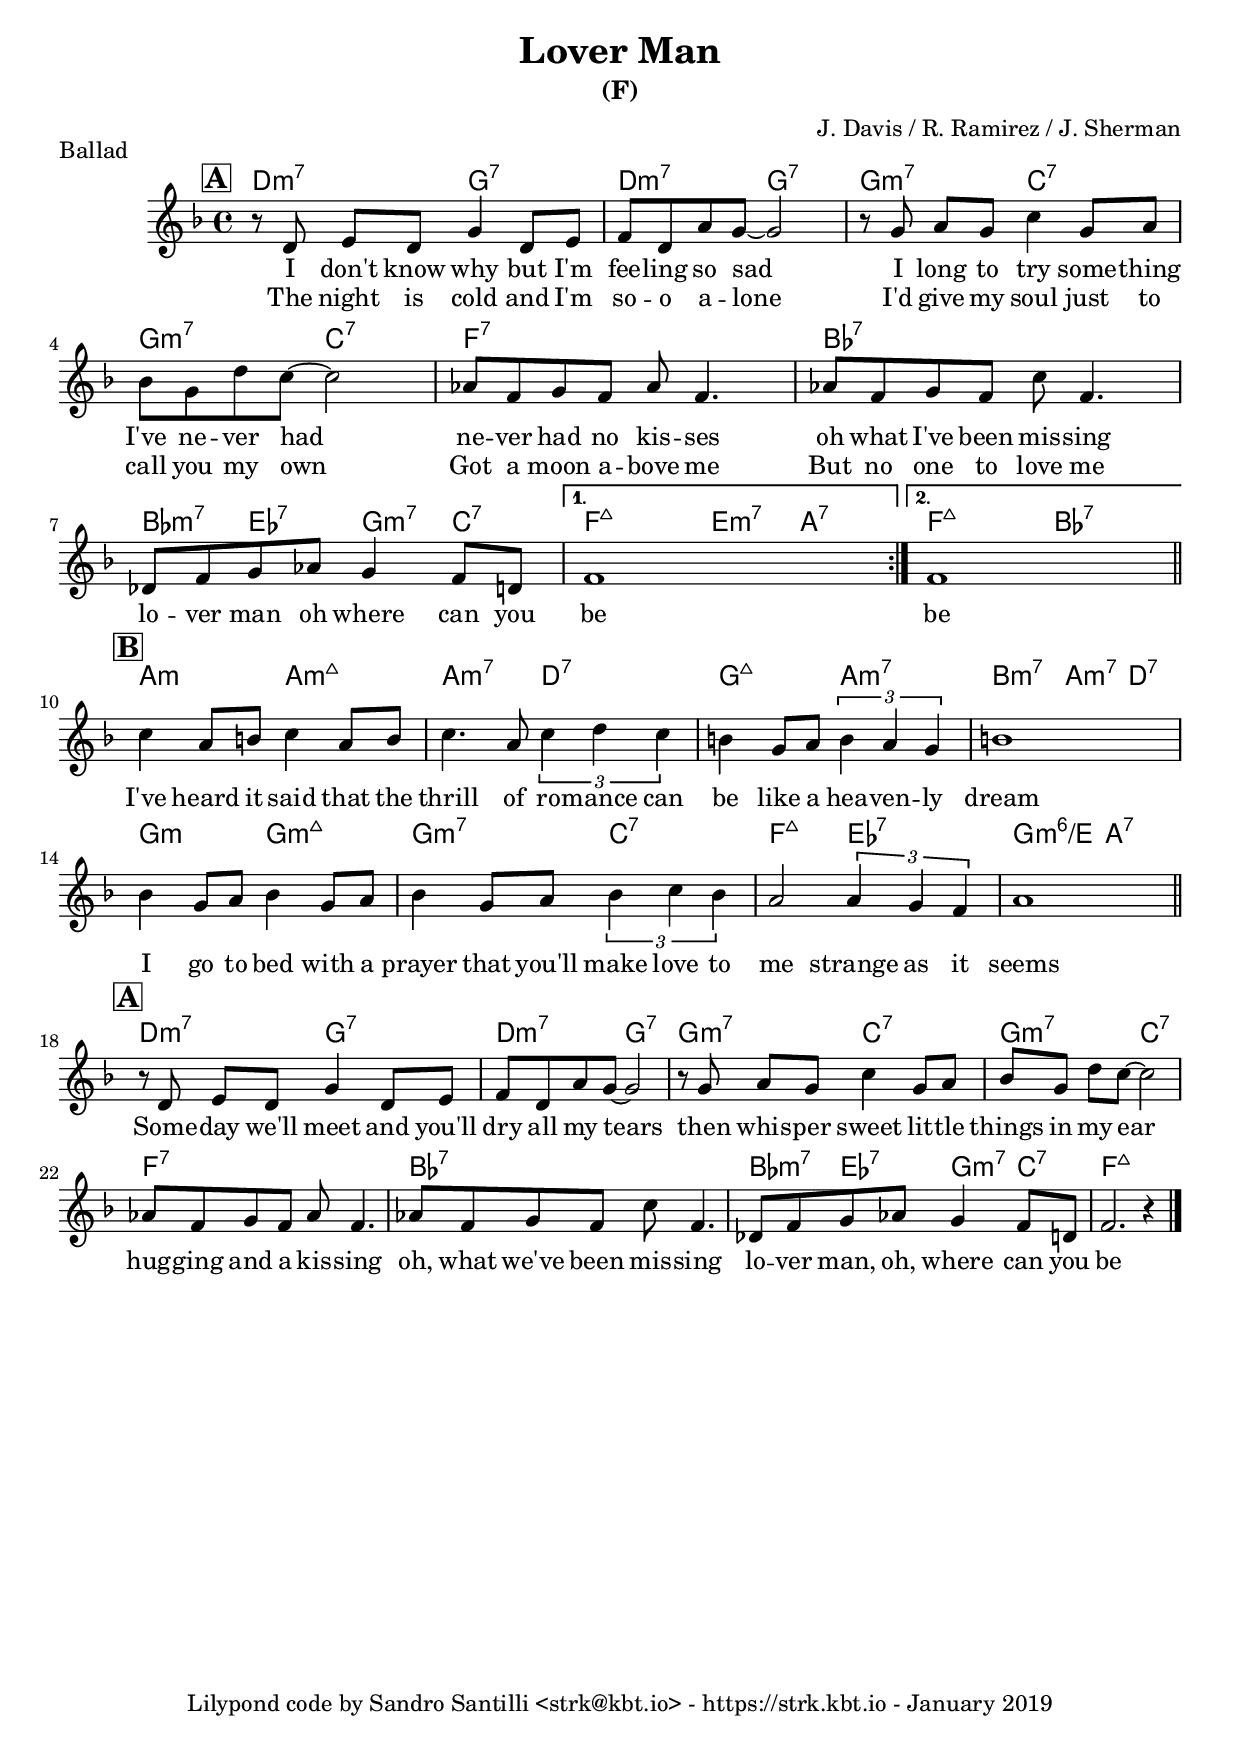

\version "2.18.2"

%\include "../lilylib/parenthesis.ly"
%\include "../lilylib/doublemark.ly"

\header {
  title = "Lover Man"
  composer = "J. Davis / R. Ramirez / J. Sherman"
  piece = "Ballad"
  %year = 1942
  %meter = "152 BPM"
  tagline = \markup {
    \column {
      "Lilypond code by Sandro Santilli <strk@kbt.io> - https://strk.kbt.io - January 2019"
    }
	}
}

melody = \relative c' {
  \time 4/4
  \key f \major

  \mark #1
  \repeat volta 2 {
    r8 d e[ d] g4 d8 e | f d a' g~ g2 | r8 g a[ g] c4 g8 a |
    bes g d' c~ c2 | aes8 f g f aes f4. | aes8 f g f c' f,4. |
    des8 f g aes g4 f8 d |
  }
  \alternative {
    { f1 | }
    { f1 | }
  }

  \bar "||"

  \break

  \mark #2
  c'4 a8 b c4 a8 b | c4. a8 \tuplet 3/2 { c4 d c } |
  b4 g8 a \tuplet 3/2 { b4 a g } | b1 | \break

  bes4 g8 a bes4 g8 a | bes4 g8 a \tuplet 3/2 { bes4 c bes } |
  a2 \tuplet 3/2 { a4 g f } | a1 \bar "||" 

  \break

  \mark #1
  r8 d, e[ d] g4 d8 e |
  f d a' g~ g2 | r8 g a[ g] c4 g8 a | bes[ g] d' c~ c2 |
  aes8 f g f aes f4. | aes8 f g f c' f,4. | des8 f g aes g4 f8 d |
  f2. r4 \bar "|."
}

% ------------------------------------------------------

words_line_one = \lyricmode {

I don't know why but I'm fee -- ling so sad
I long to try some -- thing I've ne -- ver had
ne -- ver had no kis -- ses
oh what I've been mis -- sing
lo -- ver man oh where can you be

be

I've heard it said
that the thrill of ro -- mance
can be like a hea -- ven -- ly dream
I go to bed with a prayer
that you'll make love to me
strange as it seems

Some -- day we'll meet
and you'll dry all my tears
then whis -- per sweet
lit -- tle things in my ear
hug -- ging and a kis -- sing
oh, what we've been mis -- sing
lo -- ver man, oh, where can you be

}

words_line_two = \lyricmode {

The night is cold and I'm so -- o a -- lone
I'd give my soul just to call you my own
Got a moon a -- bove me
But no one to love me

}


% ------------------------------------------------------

harmony = \chordmode {
  \time 4/4
  \key f \major

  \repeat volta 2 {
    d2:m7 g:7 | d:m7 g:7 | g:m7 c:7 |
    g:m7 c:7 | f1:7 | bes:7 | bes4:m7 ees:7 g:m7 c:7 |
  }
  \alternative {
    { f2:7+ e4:m7 a:7 }
    { f2:7+ bes:7 }
  }

  a2:m a:m7+ | a:m7 d:7 | g:7+ a:m7 |
  b:m7 a4:m7 d:7 | g2:m g:m7+ | g:m7 c:7 |
  f:7+ ees:7 | g:m6/e a:7 \bar "||" % to A
  d:m7 g:7 | d:m7 g:7 | g:m7 c:7 | g:m7 c:7 |
  f1:7 | bes:7 | bes4:m7 ees:7 g:m7 c:7 | f1:7+
}

% ------------------------------------------------------

leadSheet = {
	<<
    \new ChordNames {
      \harmony
    }
    \new Staff {
		  \new Voice = "vocal" { \melody } 
    }
	  \new Lyrics \lyricsto "vocal" \words_line_one
	  \new Lyrics \lyricsto "vocal" \words_line_two
  >>
}

% ------------------------------------------------------

\layout {
  \override ParenthesesItem.font-size = #4
  \set Score.markFormatter = #format-mark-box-alphabet
}

\book {
  \bookOutputSuffix "F"
  \header { subtitle = "(F)" }
  \score {
    \leadSheet
  }
}

%\book {
%  \bookOutputSuffix "C"
%  \header { subtitle = "(C)" }
%  \score {
%		\transpose c bes
%    \leadSheet
%  }
%}

% --- MIDI ----------------

\score {
	\transpose c bes
  \unfoldRepeats
  {
    <<
      \new ChordNames {
        \set Staff.midiInstrument = "guitar harmonics"
        \harmony
      }
      \new Staff {
        %\set Staff.midiInstrument = "muted trumpet"
        \new Voice = "vocal" { \melody }
      }
    >>
  }
	\midi { \context { \Score tempoWholesPerMinute = #(ly:make-moment 70 4) } }
}
